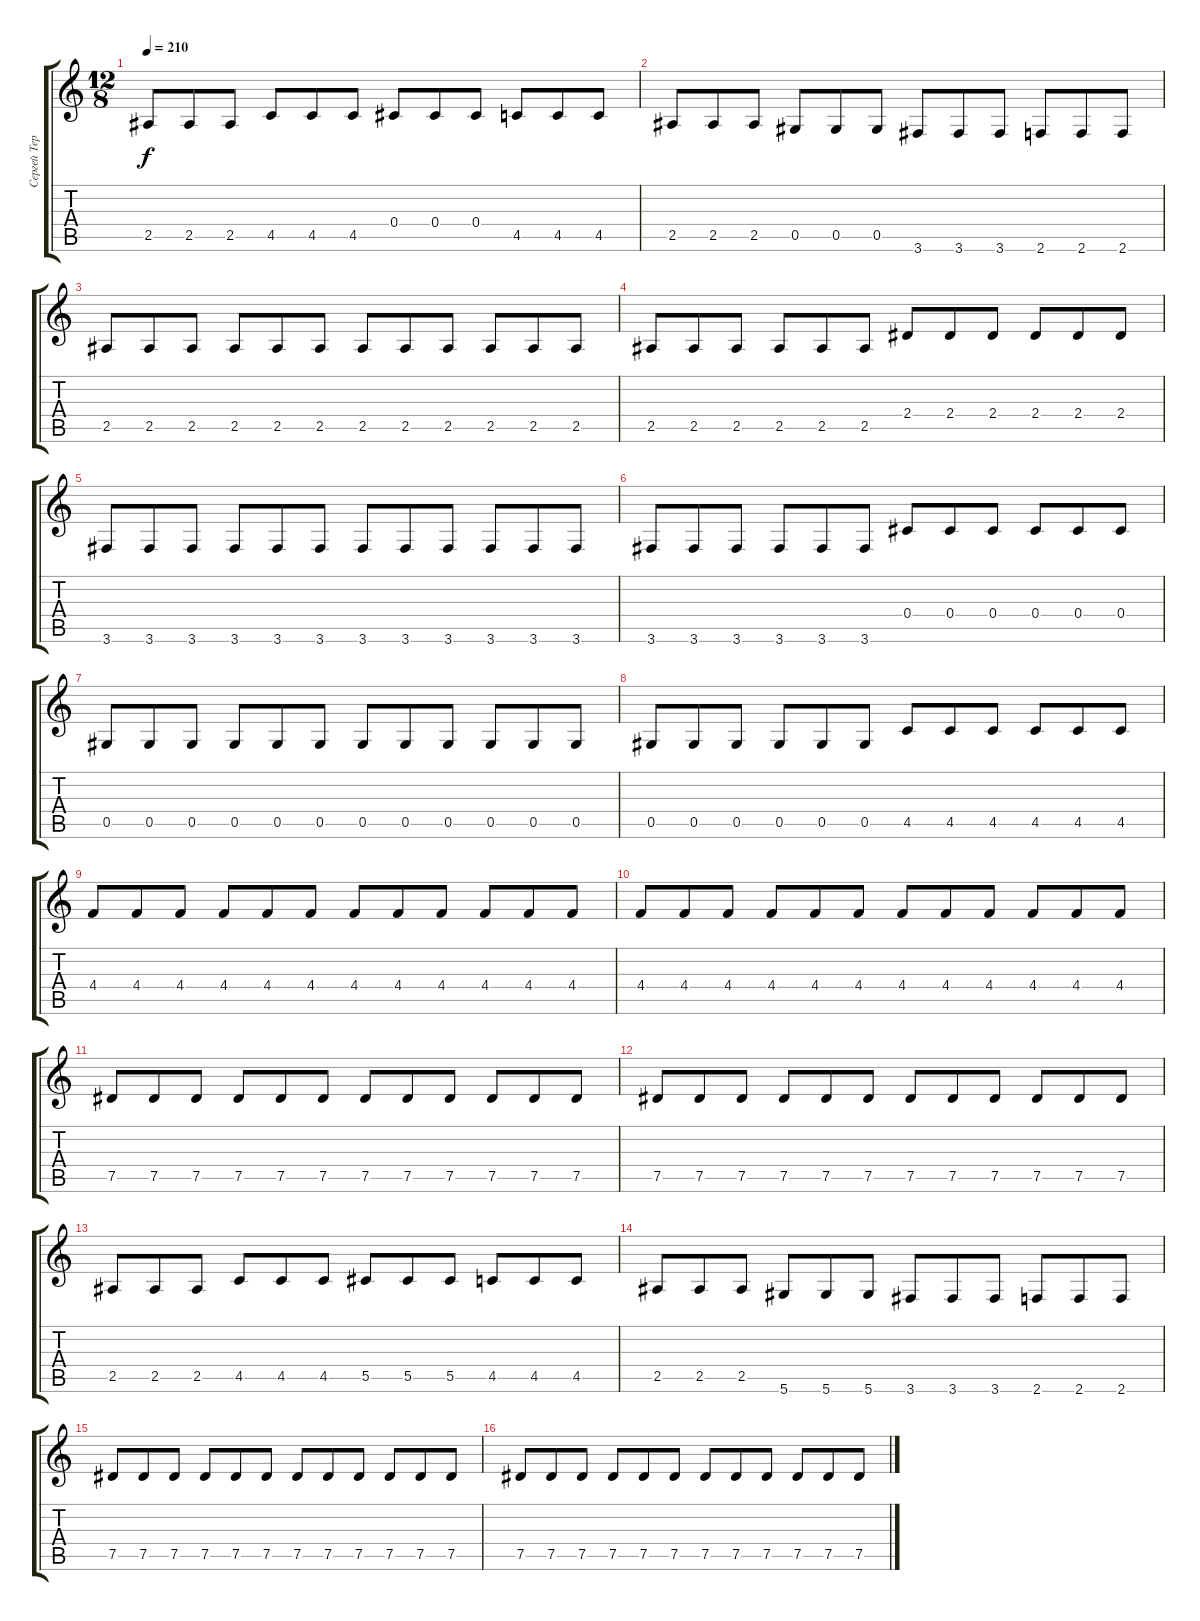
\track ("Сергей Терентьев" "Сергей Тер") {instrument distortionguitar}
\staff {score tabs}
\tuning (Eb4 Bb3 Gb3 Db3 Ab2 Eb2) {hide}
\ts (12 8)
\tempo 210
\clef g2
\ks c
2.5.8{dy f} 2.5.8 2.5.8 4.5.8 4.5.8 4.5.8 0.4.8 0.4.8 0.4.8 4.5.8 4.5.8 4.5.8 |
2.5.8 2.5.8 2.5.8 0.5.8 0.5.8 0.5.8 3.6.8 3.6.8 3.6.8 2.6.8 2.6.8 2.6.8 |
2.5.8 2.5.8 2.5.8 2.5.8 2.5.8 2.5.8 2.5.8 2.5.8 2.5.8 2.5.8 2.5.8 2.5.8 |
2.5.8 2.5.8 2.5.8 2.5.8 2.5.8 2.5.8 2.4.8 2.4.8 2.4.8 2.4.8 2.4.8 2.4.8 |
3.6.8 3.6.8 3.6.8 3.6.8 3.6.8 3.6.8 3.6.8 3.6.8 3.6.8 3.6.8 3.6.8 3.6.8 |
3.6.8 3.6.8 3.6.8 3.6.8 3.6.8 3.6.8 0.4.8 0.4.8 0.4.8 0.4.8 0.4.8 0.4.8 |
0.5.8 0.5.8 0.5.8 0.5.8 0.5.8 0.5.8 0.5.8 0.5.8 0.5.8 0.5.8 0.5.8 0.5.8 |
0.5.8 0.5.8 0.5.8 0.5.8 0.5.8 0.5.8 4.5.8 4.5.8 4.5.8 4.5.8 4.5.8 4.5.8 |
4.4.8 4.4.8 4.4.8 4.4.8 4.4.8 4.4.8 4.4.8 4.4.8 4.4.8 4.4.8 4.4.8 4.4.8 |
4.4.8 4.4.8 4.4.8 4.4.8 4.4.8 4.4.8 4.4.8 4.4.8 4.4.8 4.4.8 4.4.8 4.4.8 |
7.5.8 7.5.8 7.5.8 7.5.8 7.5.8 7.5.8 7.5.8 7.5.8 7.5.8 7.5.8 7.5.8 7.5.8 |
7.5.8 7.5.8 7.5.8 7.5.8 7.5.8 7.5.8 7.5.8 7.5.8 7.5.8 7.5.8 7.5.8 7.5.8 |
2.5.8 2.5.8 2.5.8 4.5.8 4.5.8 4.5.8 5.5.8 5.5.8 5.5.8 4.5.8 4.5.8 4.5.8 |
2.5.8 2.5.8 2.5.8 5.6.8 5.6.8 5.6.8 3.6.8 3.6.8 3.6.8 2.6.8 2.6.8 2.6.8 |
7.5.8 7.5.8 7.5.8 7.5.8 7.5.8 7.5.8 7.5.8 7.5.8 7.5.8 7.5.8 7.5.8 7.5.8 |
7.5.8 7.5.8 7.5.8 7.5.8 7.5.8 7.5.8 7.5.8 7.5.8 7.5.8 7.5.8 7.5.8 7.5.8
